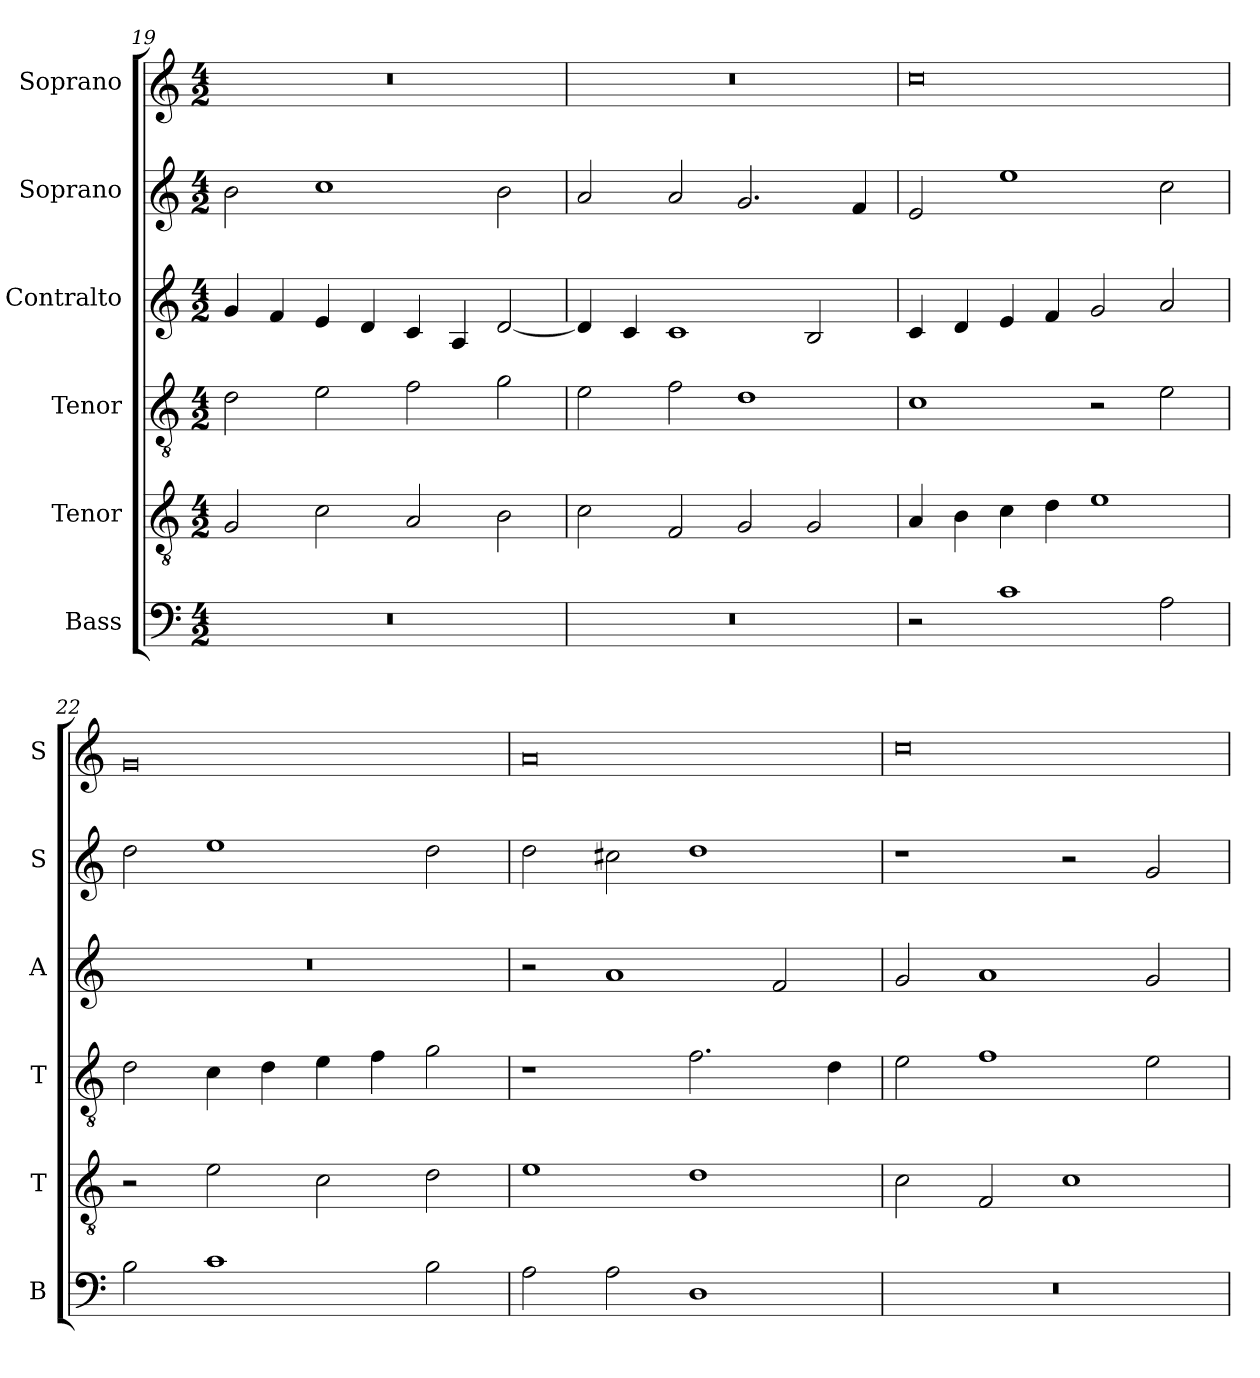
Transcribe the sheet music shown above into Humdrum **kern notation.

**kern	**kern	**kern	**kern	**kern	**kern
*part6	*part5	*part4	*part3	*part2	*part1
*staff6	*staff5	*staff4	*staff3	*staff2	*staff1
*I"Bass	*I"Tenor	*I"Tenor	*I"Contralto	*I"Soprano	*I"Soprano
*I'B	*I'T	*I'T	*I'A	*I'S	*I'S
*clefF4	*clefGv2	*clefGv2	*clefG2	*clefG2	*clefG2
*k[]	*k[]	*k[]	*k[]	*k[]	*k[]
*G:mix	*G:mix	*G:mix	*G:mix	*G:mix	*G:mix
*M4/2	*M4/2	*M4/2	*M4/2	*M4/2	*M4/2
=19	=19	=19	=19	=19	=19
0r	2G	2d	4g	2b	0r
.	.	.	4f	.	.
.	2c	2e	4e	1cc	.
.	.	.	4d	.	.
.	2A	2f	4c	.	.
.	.	.	4A	.	.
.	2B	2g	[2d	2b	.
=20	=20	=20	=20	=20	=20
0r	2c	2e	4d]	2a	0r
.	.	.	4c	.	.
.	2F	2f	1c	2a	.
.	2G	1d	.	2.g	.
.	2G	.	2B	.	.
.	.	.	.	4f	.
=21	=21	=21	=21	=21	=21
2r	4A	1c	4c	2e	0cc
.	4B	.	4d	.	.
1c	4c	.	4e	1ee	.
.	4d	.	4f	.	.
.	1e	2r	2g	.	.
2A	.	2e	2a	2cc	.
=22	=22	=22	=22	=22	=22
2B	2r	2d	0r	2dd	0g
1c	2e	4c	.	1ee	.
.	.	4d	.	.	.
.	2c	4e	.	.	.
.	.	4f	.	.	.
2B	2d	2g	.	2dd	.
=23	=23	=23	=23	=23	=23
2A	1e	1r	2r	2dd	0a
2A	.	.	1a	2cc#X	.
1D	1d	2.f	.	1dd	.
.	.	.	2f	.	.
.	.	4d	.	.	.
=24	=24	=24	=24	=24	=24
0r	2c	2e	2g	1r	0cc
.	2F	1f	1a	.	.
.	1c	.	.	2r	.
.	.	2e	2g	2g	.
=	=	=	=	=	=
*-	*-	*-	*-	*-	*-
